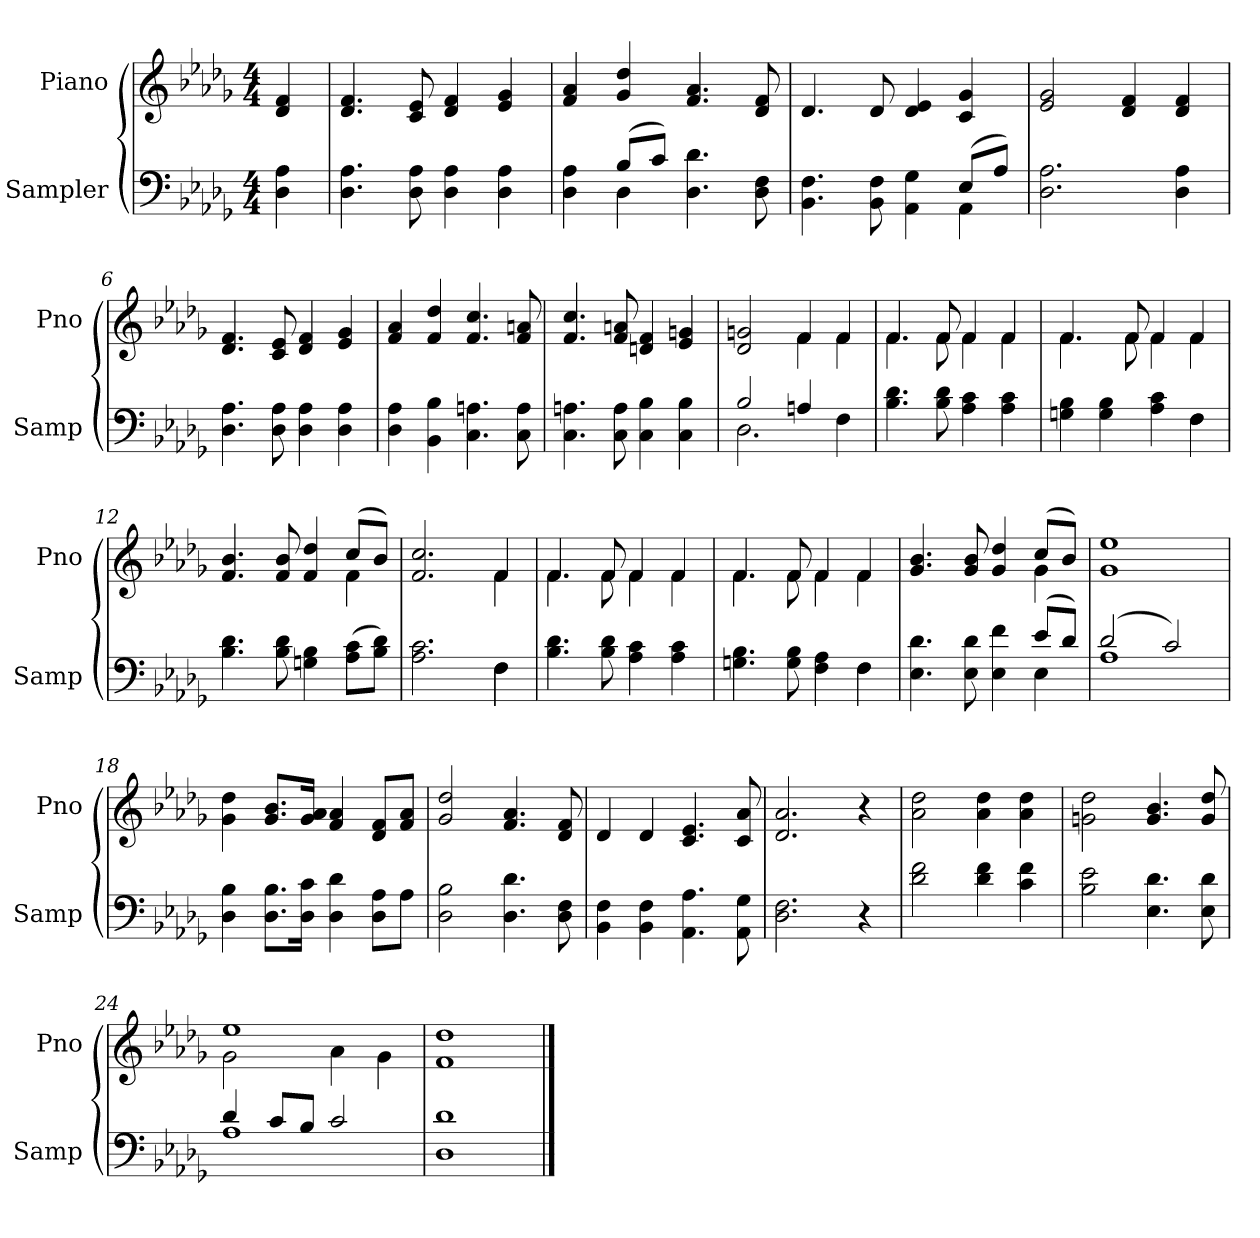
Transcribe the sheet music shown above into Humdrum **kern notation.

**kern	**kern
*part2	*part1
*staff2	*staff1
*I"Sampler	*I"Piano
*I'Samp	*I'Pno
*clefF4	*clefG2
*k[b-e-a-d-g-]	*k[b-e-a-d-g-]
*D-:	*D-:
*M4/4	*M4/4
=1	=1
4D-\ 4A-\	4d-/ 4f/
=2	=2
4.D-\ 4.A-\	4.d-/ 4.f/
8D-\ 8A-\	8c/ 8e-/
4D-\ 4A-\	4d-/ 4f/
4D-\ 4A-\	4e-/ 4g-/
=3	=3
*^	*
4D-\ 4A-\	4ryy	4f/ 4a-/
(8B-/L	4D-	4g-/ 4dd-/
8c/J)	.	.
4.D-\ 4.d-\	2ryy	4.f/ 4.a-/
8D-\ 8F\	.	8d-/ 8f/
=4	=4	=4
4.BB-\ 4.F\	2.ryy	4.d-/
8BB-\ 8F\	.	8d-/
4AA-\ 4G-\	.	4d-/ 4e-/
(8E-/L	4AA-	4c/ 4g-/
8A-/J)	.	.
*v	*v	*
=5	=5
2.D-\ 2.A-\	2e-/ 2g-/
.	4d-/ 4f/
4D- 4A-	4d-/ 4f/
=6	=6
4.D- 4.A-	4.d-/ 4.f/
8D- 8A-	8c/ 8e-/
4D- 4A-	4d-/ 4f/
4D- 4A-	4e-/ 4g-/
=7	=7
4D-\ 4A-\	4f/ 4a-/
4BB-\ 4B-\	4f/ 4dd-/
4.C\ 4.An\	4.f/ 4.cc/
8C\ 8A\	8f/ 8an/
=8	=8
4.C\ 4.An\	4.f/ 4.cc/
8C\ 8A\	8f/ 8an/
4C\ 4B-\	4dn/ 4f/
4C\ 4B-\	4e-/ 4gn/
=9	=9
*^	*^
2B-/	2.D-	2d-/ 2gn/	2ryy
4An/	.	4f/	4f
4F\	4ryy	4f/	4f
*v	*v	*	*
=10	=10	=10
4.B-\ 4.d-\	4.f/	4.f
8B-\ 8d-\	8f/	8f
4A-\ 4c\	4f/	4f
4A-\ 4c\	4f/	4f
=11	=11	=11
*^	*	*
4Gn\ 4B-\	2.ryy	4.f/	4.f
4G\ 4B-\	.	.	.
.	.	8f/	8f
4A-\ 4c\	.	4f/	4f
4F\	4F	4f/	4f
*v	*v	*	*
=12	=12	=12
4.B-\ 4.d-\	4.f/ 4.b-/	2.ryy
8B-\ 8d-\	8f/ 8b-/	.
4Gn\ 4B-\	4f/ 4dd-/	.
(8A-\ 8c\L	(8cc/L	4f
8B-\ 8d-\J)	8b-/J)	.
=13	=13	=13
*^	*	*
2.A-\ 2.c\	2.ryy	2.f/ 2.cc/	2.ryy
4F\	4F	4f/	4f
*v	*v	*	*
=14	=14	=14
4.B-\ 4.d-\	4.f/	4.f
8B-\ 8d-\	8f/	8f
4A-\ 4c\	4f/	4f
4A-\ 4c\	4f/	4f
=15	=15	=15
*^	*	*
4.Gn\ 4.B-\	2.ryy	4.f/	4.f
8G\ 8B-\	.	8f/	8f
4F\ 4A-\	.	4f/	4f
4F\	4F	4f/	4f
=16	=16	=16	=16
4.E-\ 4.d-\	2.ryy	4.g-/ 4.b-/	2.ryy
8E-\ 8d-\	.	8g-/ 8b-/	.
4E-\ 4f\	.	4g-/ 4dd-/	.
(8e-/L	4E-	(8cc/L	4g-
8d-/J)	.	8b-/J)	.
*	*	*v	*v
=17	=17	=17
(2d-/	1A-	1g-/ 1ee-/
2c/)	.	.
*v	*v	*
=18	=18
4D-\ 4B-\	4g-\ 4dd-\
8.D-\ 8.B-\L	8.g-/ 8.b-/L
16D-\ 16c\Jk	16g-/ 16a-/Jk
4D-\ 4d-\	4f/ 4a-/
8D-\ 8A-\L	8d-/ 8f/L
8A-\J	8f/ 8a-/J
=19	=19
2D-\ 2B-\	2g-/ 2dd-/
4.D-\ 4.d-\	4.f/ 4.a-/
8D-\ 8F\	8d-/ 8f/
=20	=20
4BB-\ 4F\	4d-/
4BB-\ 4F\	4d-/
4.AA-\ 4.A-\	4.c/ 4.e-/
8AA-\ 8G-\	8c/ 8a-/
=21	=21
2.D-\ 2.F\	2.d-/ 2.a-/
4r	4r
=22	=22
2d-\ 2f\	2a-\ 2dd-\
4d-\ 4f\	4a-\ 4dd-\
4c\ 4f\	4a-\ 4dd-\
=23	=23
2B-\ 2e-\	2gn\ 2dd-\
4.E-\ 4.d-\	4.g/ 4.b-/
8E-\ 8d-\	8g/ 8dd-/
=24	=24
*^	*^
4d-/	1A-	2g-\	1ee-
8c/L	.	.	.
8B-/J	.	.	.
2c/	.	4a-\	.
.	.	4g-\	.
*v	*v	*	*
*	*v	*v
=25	=25
1D-\ 1d-\	1f/ 1dd-/
==	==
*-	*-
